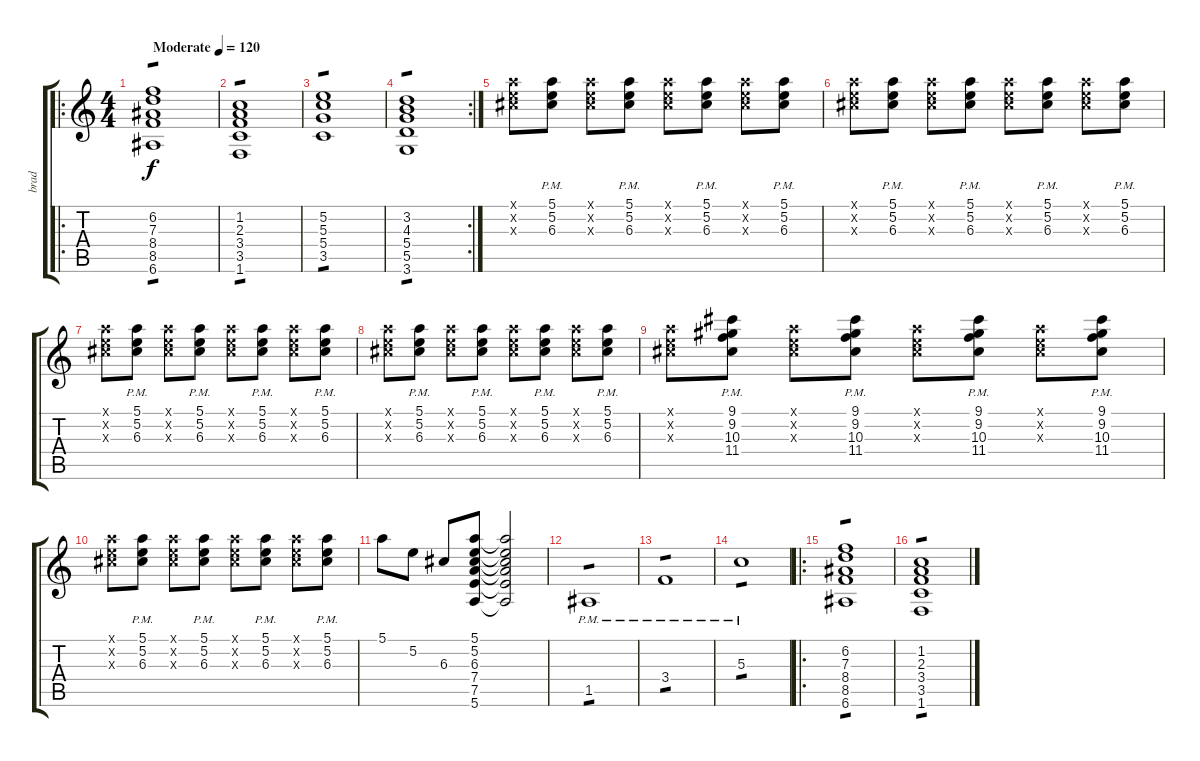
\track ("brad" "brad") {instrument distortionguitar}
\staff {score tabs}
\tuning (E4 B3 G3 D3 A2 E2) {hide}
\ro
\ts (4 4)
\tempo (120 "Moderate")
\clef g2
\ks c
(6.2 7.3 8.4 8.5 6.6).1{tp 1 dy f instrument distortionguitar} |
(1.2 2.3 3.4 3.5 1.6).1{tp 1} |
(5.2 5.3 5.4 3.5).1{tp 1} |
\rc 2
(3.2 4.3 5.4 5.5 3.6).1{tp 1} |
(5.1{x} 5.2{x} 6.3{x}).8{volume 10} (5.1{pm} 5.2{pm} 6.3{pm}).8 (5.1{x} 5.2{x} 6.3{x}).8 (5.1{pm} 5.2{pm} 6.3{pm}).8 (5.1{x} 5.2{x} 6.3{x}).8 (5.1{pm} 5.2{pm} 6.3{pm}).8 (5.1{x} 5.2{x} 6.3{x}).8 (5.1{pm} 5.2{pm} 6.3{pm}).8 |
(5.1{x} 5.2{x} 6.3{x}).8{volume 10} (5.1{pm} 5.2{pm} 6.3{pm}).8 (5.1{x} 5.2{x} 6.3{x}).8 (5.1{pm} 5.2{pm} 6.3{pm}).8 (5.1{x} 5.2{x} 6.3{x}).8 (5.1{pm} 5.2{pm} 6.3{pm}).8 (5.1{x} 5.2{x} 6.3{x}).8 (5.1{pm} 5.2{pm} 6.3{pm}).8 |
(5.1{x} 5.2{x} 6.3{x}).8{volume 10} (5.1{pm} 5.2{pm} 6.3{pm}).8 (5.1{x} 5.2{x} 6.3{x}).8 (5.1{pm} 5.2{pm} 6.3{pm}).8 (5.1{x} 5.2{x} 6.3{x}).8 (5.1{pm} 5.2{pm} 6.3{pm}).8 (5.1{x} 5.2{x} 6.3{x}).8 (5.1{pm} 5.2{pm} 6.3{pm}).8 |
(5.1{x} 5.2{x} 6.3{x}).8{volume 10} (5.1{pm} 5.2{pm} 6.3{pm}).8 (5.1{x} 5.2{x} 6.3{x}).8 (5.1{pm} 5.2{pm} 6.3{pm}).8 (5.1{x} 5.2{x} 6.3{x}).8 (5.1{pm} 5.2{pm} 6.3{pm}).8 (5.1{x} 5.2{x} 6.3{x}).8 (5.1{pm} 5.2{pm} 6.3{pm}).8 |
(5.1{x} 5.2{x} 6.3{x}).8{volume 10} (9.1{pm} 9.2{pm} 10.3{pm} 11.4).8 (5.1{x} 5.2{x} 6.3{x}).8 (9.1{pm} 9.2{pm} 10.3{pm} 11.4).8 (5.1{x} 5.2{x} 6.3{x}).8 (9.1{pm} 9.2{pm} 10.3{pm} 11.4).8 (5.1{x} 5.2{x} 6.3{x}).8 (9.1{pm} 9.2{pm} 10.3{pm} 11.4).8 |
(5.1{x} 5.2{x} 6.3{x}).8{volume 10} (5.1{pm} 5.2{pm} 6.3{pm}).8 (5.1{x} 5.2{x} 6.3{x}).8 (5.1{pm} 5.2{pm} 6.3{pm}).8 (5.1{x} 5.2{x} 6.3{x}).8 (5.1{pm} 5.2{pm} 6.3{pm}).8 (5.1{x} 5.2{x} 6.3{x}).8 (5.1{pm} 5.2{pm} 6.3{pm}).8 |
5.1.8{volume 16} 5.2.8 6.3.8 (5.1 5.2 6.3 7.4 7.5 5.6).8 (5.1{t} 5.2{t} 6.3{t} 7.4{t} 7.5{t} 5.6{t}).2 |
1.5{pm}.1{tp 1} |
3.4{pm}.1{tp 1} |
5.3{pm}.1{tp 1} |
\ro
(6.2 7.3 8.4 8.5 6.6).1{tp 1} |
(1.2 2.3 3.4 3.5 1.6).1{tp 1}
